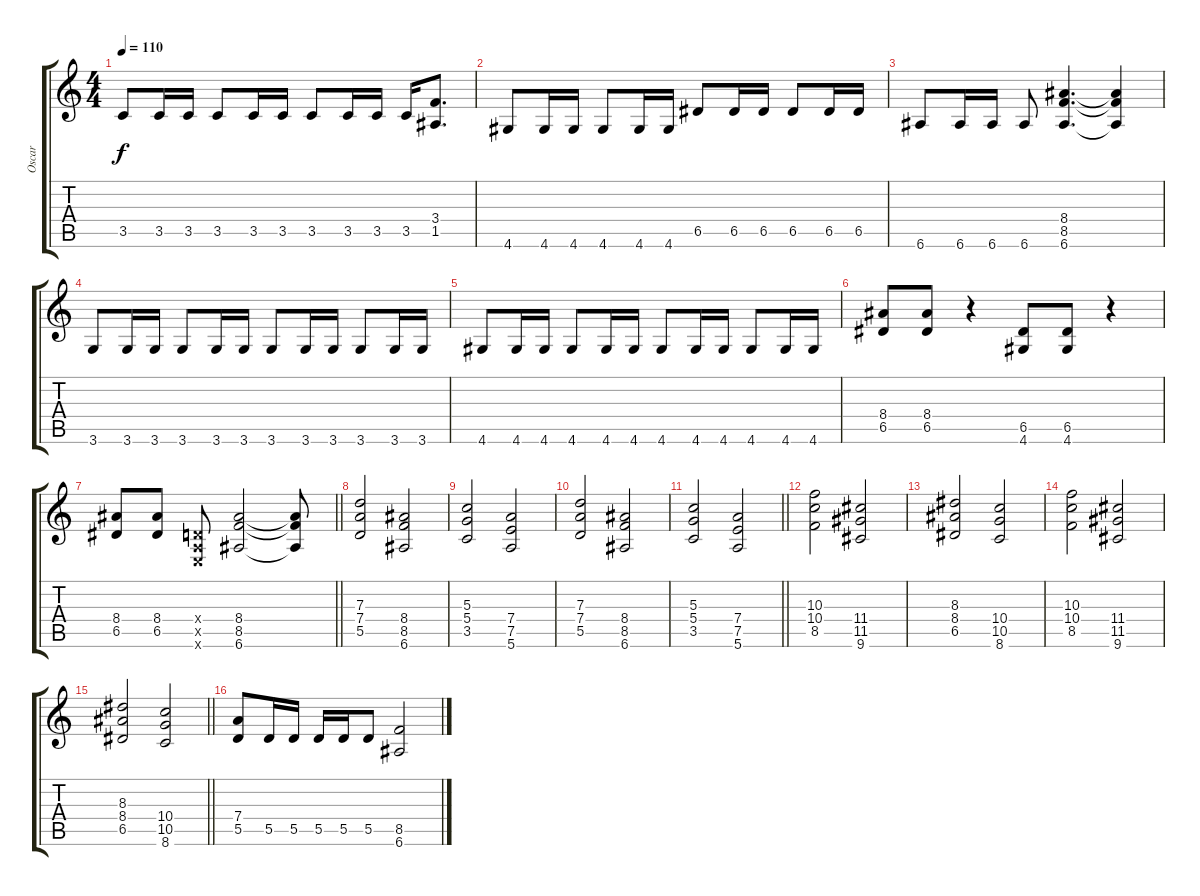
\track ("Oscar" "Oscar") {instrument distortionguitar}
\staff {score tabs}
\tuning (E4 B3 G3 D3 A2 E2) {hide}
\ts (4 4)
\tempo 110
\clef g2
\ks c
3.5.8{dy f} 3.5.16 3.5.16 3.5.8 3.5.16 3.5.16 3.5.8 3.5.16 3.5.16 3.5.16 (3.4 1.5).8{d} |
4.6.8 4.6.16 4.6.16 4.6.8 4.6.16 4.6.16 6.5.8 6.5.16 6.5.16 6.5.8 6.5.16 6.5.16 |
6.6.8 6.6.16 6.6.16 6.6.8 (8.4 8.5 6.6).4{d} (8.4{t} 8.5{t} 6.6{t}).4 |
3.6.8 3.6.16 3.6.16 3.6.8 3.6.16 3.6.16 3.6.8 3.6.16 3.6.16 3.6.8 3.6.16 3.6.16 |
4.6.8 4.6.16 4.6.16 4.6.8 4.6.16 4.6.16 4.6.8 4.6.16 4.6.16 4.6.8 4.6.16 4.6.16 |
(8.4 6.5).8 (8.4 6.5).8 r.4 (6.5 4.6).8 (6.5 4.6).8 r.4 |
\barLineRight lightlight
(8.4 6.5).8 (8.4 6.5).8 (0.4{x} 0.5{x} 0.6{x}).8 (8.4 8.5 6.6).2 (8.4{t} 8.5{t} 6.6{t}).8 |
(7.3 7.4 5.5).2 (8.4 8.5 6.6).2 |
(5.3 5.4 3.5).2 (7.4 7.5 5.6).2 |
(7.3 7.4 5.5).2 (8.4 8.5 6.6).2 |
\barLineRight lightlight
(5.3 5.4 3.5).2 (7.4 7.5 5.6).2 |
(10.3 10.4 8.5).2 (11.4 11.5 9.6).2 |
(8.3 8.4 6.5).2 (10.4 10.5 8.6).2 |
(10.3 10.4 8.5).2 (11.4 11.5 9.6).2 |
\barLineRight lightlight
(8.3 8.4 6.5).2 (10.4 10.5 8.6).2 |
(7.4 5.5).8 5.5.16 5.5.16 5.5.16 5.5.16 5.5.8 (8.5 6.6).2
